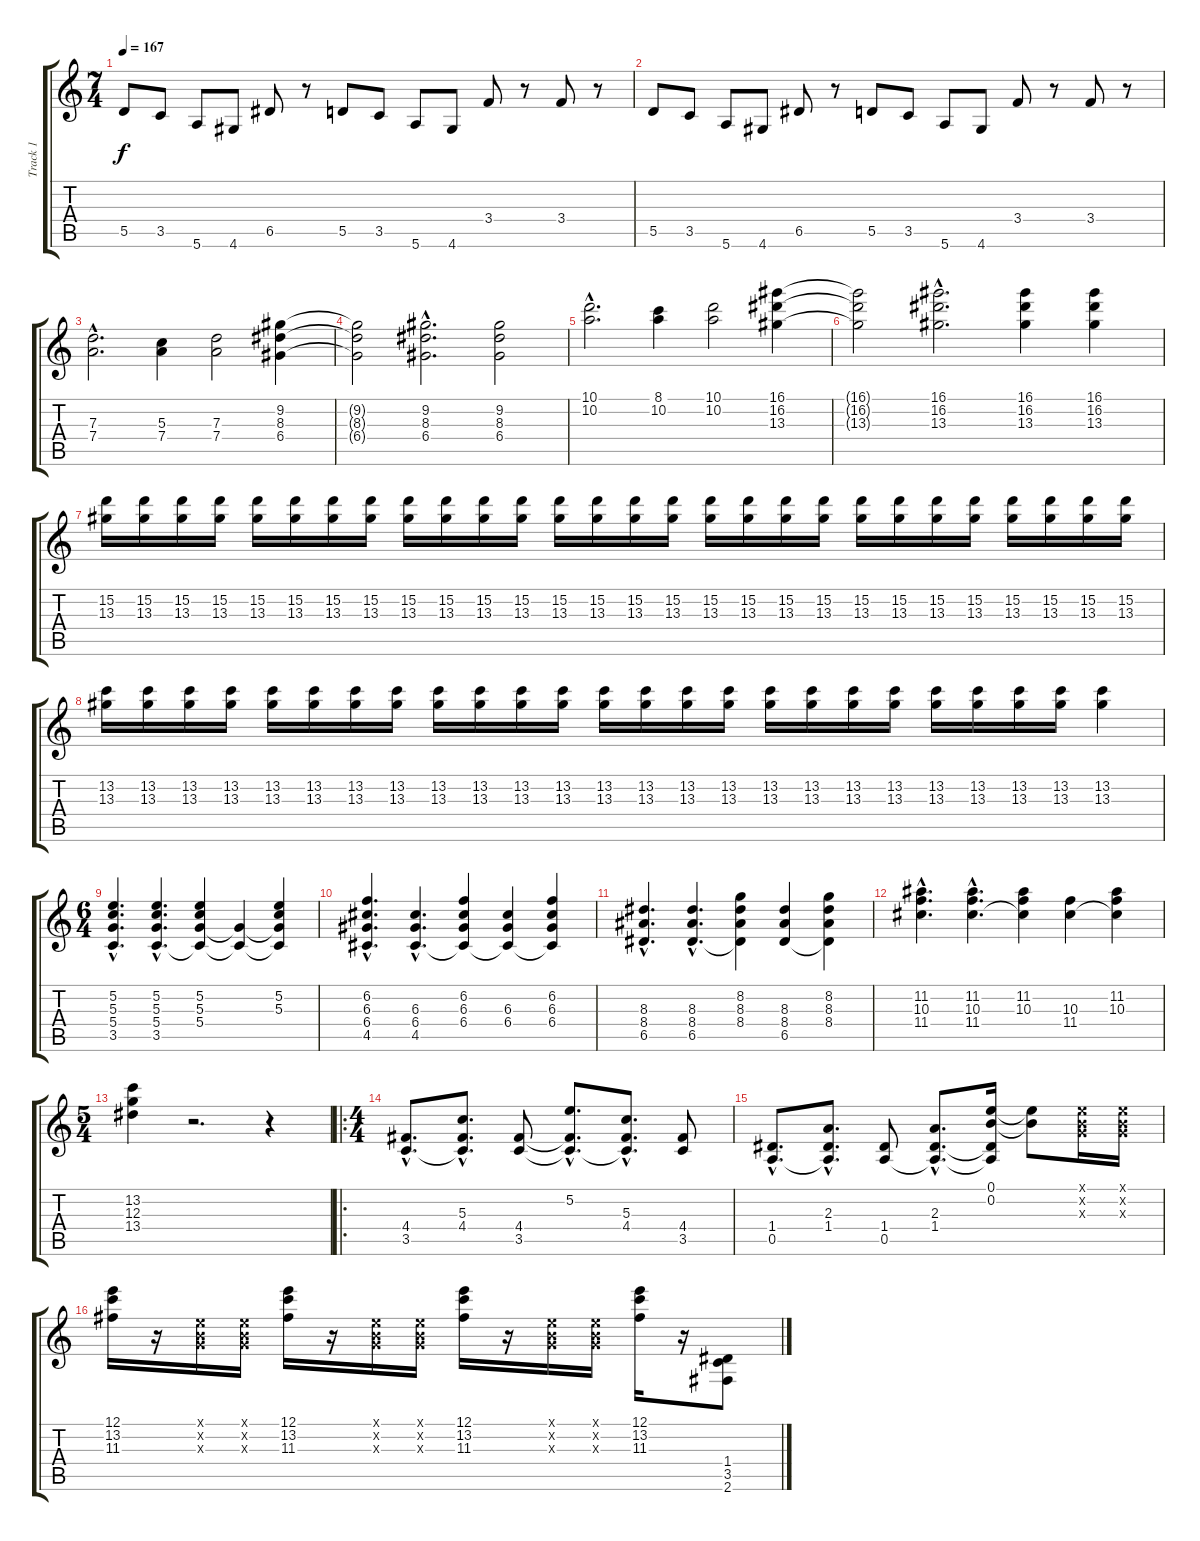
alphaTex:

\track ("Track 1" "Track 1") {instrument distortionguitar}
\staff {score tabs}
\tuning (E4 B3 G3 D3 A2 E2) {hide}
\ts (7 4)
\tempo 167
\clef g2
\ks c
5.5.8{dy f} 3.5.8 5.6.8 4.6.8 6.5.8 r.8 5.5.8 3.5.8 5.6.8 4.6.8 3.4.8 r.8 3.4.8 r.8 |
5.5.8 3.5.8 5.6.8 4.6.8 6.5.8 r.8 5.5.8 3.5.8 5.6.8 4.6.8 3.4.8 r.8 3.4.8 r.8 |
(7.3{hac} 7.4{hac}).2{d} (5.3 7.4).4 (7.3 7.4).2 (9.2 8.3 6.4).4 |
(9.2{t} 8.3{t} 6.4{t}).2 (9.2{hac} 8.3{hac} 6.4{hac}).2{d} (9.2 8.3 6.4).2 |
(10.1{hac} 10.2{hac}).2{d} (8.1 10.2).4 (10.1 10.2).2 (16.1 16.2 13.3).4 |
(16.1{t} 16.2{t} 13.3{t}).2 (16.1{hac} 16.2{hac} 13.3{hac}).2{d} (16.1 16.2 13.3).4 (16.1 16.2 13.3).4 |
(15.2 13.3).16 (15.2 13.3).16 (15.2 13.3).16 (15.2 13.3).16 (15.2 13.3).16 (15.2 13.3).16 (15.2 13.3).16 (15.2 13.3).16 (15.2 13.3).16 (15.2 13.3).16 (15.2 13.3).16 (15.2 13.3).16 (15.2 13.3).16 (15.2 13.3).16 (15.2 13.3).16 (15.2 13.3).16 (15.2 13.3).16 (15.2 13.3).16 (15.2 13.3).16 (15.2 13.3).16 (15.2 13.3).16 (15.2 13.3).16 (15.2 13.3).16 (15.2 13.3).16 (15.2 13.3).16 (15.2 13.3).16 (15.2 13.3).16 (15.2 13.3).16 |
(13.2 13.3).16 (13.2 13.3).16 (13.2 13.3).16 (13.2 13.3).16 (13.2 13.3).16 (13.2 13.3).16 (13.2 13.3).16 (13.2 13.3).16 (13.2 13.3).16 (13.2 13.3).16 (13.2 13.3).16 (13.2 13.3).16 (13.2 13.3).16 (13.2 13.3).16 (13.2 13.3).16 (13.2 13.3).16 (13.2 13.3).16 (13.2 13.3).16 (13.2 13.3).16 (13.2 13.3).16 (13.2 13.3).16 (13.2 13.3).16 (13.2 13.3).16 (13.2 13.3).16 (13.2 13.3).4 |
\ts (6 4)
(5.2{hac} 5.3{hac} 5.4{hac} 3.5{hac}).4{d} (5.2{hac} 5.3{hac} 5.4{hac} 3.5{hac}).4{d} (5.2 5.3 5.4 3.5{t}).4 (5.4{t} 3.5{t}).4 (5.2 5.3 5.4{t} 3.5{t}).4 |
(6.2{hac} 6.3{hac} 6.4{hac} 4.5{hac}).4{d} (6.3{hac} 6.4{hac} 4.5{hac}).4{d} (6.2 6.3 6.4 4.5{t}).4 (6.3 6.4 4.5{t}).4 (6.2 6.3 6.4 4.5{t}).4 |
(8.3{hac} 8.4{hac} 6.5{hac}).4{d} (8.3{hac} 8.4{hac} 6.5{hac}).4{d} (8.2 8.3 8.4 6.5{t}).4 (8.3 8.4 6.5).4 (8.2 8.3 8.4 6.5{t}).4 |
(11.2{hac} 10.3{hac} 11.4{hac}).4{d} (11.2{hac} 10.3{hac} 11.4{hac}).4{d} (11.2 10.3 11.4{t}).4 (10.3 11.4).4 (11.2 10.3 11.4{t}).4 |
\ts (5 4)
(13.2 12.3 13.4).4 r.2{d} r.4 |
\ro
\ts (4 4)
(4.4{hac} 3.5{hac}).8{d} (5.3{hac} 4.4{hac} 3.5{hac t}).8{d} (4.4 3.5).8 (5.2{hac} 4.4{hac t} 3.5{hac t}).8{d} (5.3{hac} 4.4{hac} 3.5{hac t}).8{d} (4.4 3.5).8 |
(1.4{hac} 0.5{hac}).8{d} (2.3{hac} 1.4{hac} 0.5{hac t}).8{d} (1.4 0.5).8 (2.3{hac} 1.4{hac} 0.5{hac t}).8{d} (0.1 0.2 1.4{t} 0.5{t}).16 (0.1{t} 0.2{t}).8 (0.1{x} 0.2{x} 0.3{x}).16 (0.1{x} 0.2{x} 0.3{x}).16 |
(12.1 13.2 11.3).16 r.16 (0.1{x} 0.2{x} 0.3{x}).16 (0.1{x} 0.2{x} 0.3{x}).16 (12.1 13.2 11.3).16 r.16 (0.1{x} 0.2{x} 0.3{x}).16 (0.1{x} 0.2{x} 0.3{x}).16 (12.1 13.2 11.3).16 r.16 (0.1{x} 0.2{x} 0.3{x}).16 (0.1{x} 0.2{x} 0.3{x}).16 (12.1 13.2 11.3).16 r.16 (1.4 3.5 2.6).8
